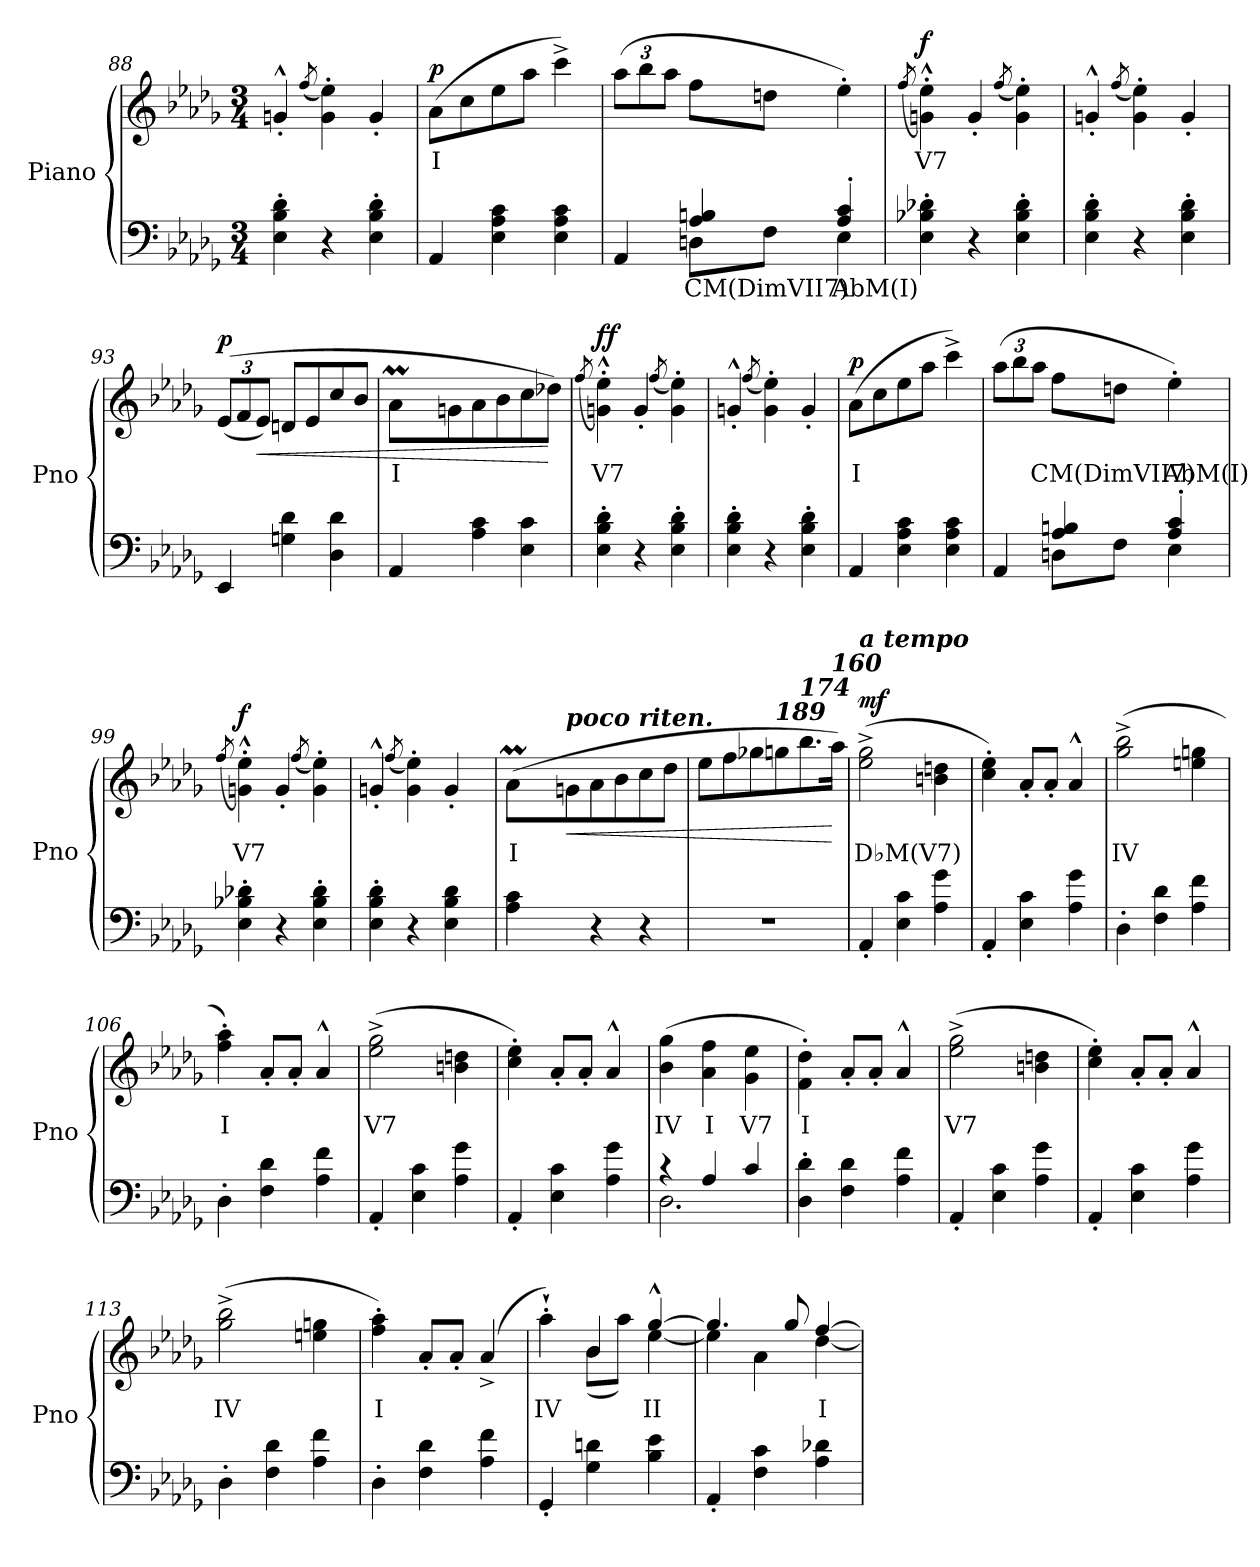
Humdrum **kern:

**kern	**text	**kern	**text	**dynam
*part1	*part1	*part1	*part1	*part1
*staff2	*staff2	*staff1	*staff1	*staff1/2
*I"Piano	*	*	*	*
*I'Pno	*	*	*	*
*clefF4	*	*clefG2	*	*
*k[b-e-a-d-g-]	*	*k[b-e-a-d-g-]	*	*
*M3/4	*	*M3/4	*	*
=88	=88	=88	=88	=88
4E-\' 4B-\' 4d-\'	.	4gn'^^/	.	.
.	.	(<8qff/	.	.
4r	.	4g\' 4ee-\')	.	.
4E-\' 4B-\' 4d-\'	.	4g'/	.	.
=89	=89	=89	=89	=89
!	!	!	!LO:LY:b	!LO:DY:b
4AA-/	.	(>8a-\L	I	p
.	.	8cc\	.	.
4E-\ 4A-\ 4c\	.	8ee-\	.	.
.	.	8aa-\J	.	.
4E-\ 4A-\ 4c\	.	4ccc^\)	.	.
=90	=90	=90	=90	=90
*^	*	*	*	*
*	*	*	*Xbrackettup	*	*
4AA-/	4ryy	.	(>12aa-\L	.	.
.	.	.	12bb-\	.	.
.	.	.	12aa-\J	.	.
!	!	!LO:LY:b	!	!	!
4A-/ 4Bn/	8Dn\L	CM(DimVII7)	8ff\L	.	.
.	8F\J	.	8ddn\J	.	.
!	!	!LO:LY:b	!	!	!
4A-/' 4c/'	4E-\	AbM(I)	4ee-'\)	.	.
*v	*v	*	*	*	*
=91	=91	=91	=91	=91
.	.	(<8qff/	.	.
!	!	!	!LO:LY:b	!LO:DY:b
4E-\' 4B-X\' 4d-X\'	.	4gn\'^^ 4ee-\'^^)	V7	f
4r	.	4g'/	.	.
.	.	(<8qff/	.	.
4E-\' 4B-\' 4d-\'	.	4g\' 4ee-\')	.	.
=92	=92	=92	=92	=92
4E-\' 4B-\' 4d-\'	.	4gn'^^/	.	.
.	.	(<8qff/	.	.
4r	.	4g\' 4ee-\')	.	.
4E-\' 4B-\' 4d-\'	.	4g'/	.	.
!!LO:LB:g=z
=93	=93	=93	=93	=93
!	!	!	!	!LO:DY:b
4EE-/	.	(<(>12e-/L	.	p
.	.	12f/	.	.
!	!	!	!	!LO:HP:b
.	.	12e-/J)	.	<
4Gn\ 4d-\	.	8dn/L	.	.
.	.	8e-/	.	.
4D-\ 4d-\	.	8cc/	.	.
.	.	8b-/J	.	.
!!LO:PB:g=z
=94	=94	=94	=94	=94
!	!	!	!LO:LY:b	!
*	*	*^	*	*
*	*	*	*brackettup	*	*
4AA-/	.	8a-M\L	24ryy	I	.
.	.	.	24b-yy	.	.
.	.	.	24a-yy	.	.
.	.	8gn\	2ryy	.	.
4A-\ 4c\	.	8a-\	.	.	.
.	.	8b-\	.	.	.
4E-\ 4c\	.	8cc\	.	.	.
.	.	8dd-X\J)	8ryy	.	[
*	*	*v	*v	*	*
=95	=95	=95	=95	=95
.	.	(<8qff/	.	.
!	!	!	!LO:LY:b	!LO:DY:b
4E-\' 4B-\' 4d-\'	.	4gn\'^^ 4ee-\'^^)	V7	ff
4r	.	4g'/	.	.
.	.	(<8qff/	.	.
4E-\' 4B-\' 4d-\'	.	4g\' 4ee-\')	.	.
=96	=96	=96	=96	=96
4E-\' 4B-\' 4d-\'	.	4gn'^^/	.	.
.	.	(<8qff/	.	.
4r	.	4g\' 4ee-\')	.	.
4E-\' 4B-\' 4d-\'	.	4g'/	.	.
=97	=97	=97	=97	=97
!	!	!	!LO:LY:b	!LO:DY:b
4AA-/	.	(>8a-\L	I	p
.	.	8cc\	.	.
4E-\ 4A-\ 4c\	.	8ee-\	.	.
.	.	8aa-\J	.	.
4E-\ 4A-\ 4c\	.	4ccc^\)	.	.
=98	=98	=98	=98	=98
*^	*	*	*	*
*	*	*	*Xbrackettup	*	*
4AA-/	4ryy	.	(>12aa-\L	.	.
.	.	.	12bb-\	.	.
.	.	.	12aa-\J	.	.
!	!	!	!	!LO:LY:b	!
4A-/ 4Bn/	8Dn\L	.	8ff\L	CM(DimVII7)	.
.	8F\J	.	8ddn\J	.	.
!	!	!	!	!LO:LY:b	!
4A-/' 4c/'	4E-\	.	4ee-'\)	AbM(I)	.
*v	*v	*	*	*	*
!!LO:LB:g=z
=99	=99	=99	=99	=99
.	.	(<8qff/	.	.
!	!	!	!LO:LY:b	!LO:DY:b
4E-\' 4B-X\' 4d-X\'	.	4gn\'^^ 4ee-\'^^)	V7	f
4r	.	4g'/	.	.
.	.	(<8qff/	.	.
4E-\' 4B-\' 4d-\'	.	4g\' 4ee-\')	.	.
!!LO:LB:g=z
=100	=100	=100	=100	=100
4E-\' 4B-\' 4d-\'	.	4gn'^^/	.	.
.	.	(<8qff/	.	.
4r	.	4g\' 4ee-\')	.	.
4E-\ 4B-\ 4d-\	.	4g'/	.	.
!!LO:LB:g=z
=101	=101	=101	=101	=101
!	!	!	!LO:LY:b	!
*	*	*^	*	*
*	*	*	*brackettup	*	*
4A-\ 4c\	.	(>8a-M\L	24ryy	I	.
.	.	.	24b-yy	.	.
.	.	.	24a-yy	.	.
!	!	!LO:TX:a:Bi:t=poco riten.	!	!	!
!	!	!	!	!	!LO:HP:b
.	.	8gn\	2ryy	.	<
4r	.	8a-\	.	.	.
.	.	8b-\	.	.	.
4r	.	8cc\	.	.	.
.	.	8dd-\J	8ryy	.	.
*	*	*v	*v	*	*
=102	=102	=102	=102	=102
2.r	.	8ee-\L	.	.
.	.	8ff\	.	.
.	.	8gg-X\	.	.
!	!	!LO:TX:a:Bi:t=189	!	!
.	.	8ggn\	.	.
!	!	!LO:TX:a:Bi:t=174	!	!
.	.	8.bb-\	.	.
!	!	!LO:TX:a:Bi:t=160	!	!
.	.	16aa-\Jk)	.	[
=103	=103	=103	=103	=103
!	!	!LO:TX:a:Bi:t=a tempo	!	!
!	!	!	!LO:LY:b	!LO:DY:b
4AA-'/	.	(>2ee-\^ 2gg-\^	D♭M(V7)	mf
4E-\ 4c\	.	.	.	.
4A-\ 4g-\	.	4bn\ 4ddn\	.	.
=104	=104	=104	=104	=104
4AA-'/	.	4cc\' 4ee-\')	.	.
4E-\ 4c\	.	8a-'/L	.	.
.	.	8a-'/J	.	.
4A-\ 4g-\	.	4a-^^/	.	.
=105	=105	=105	=105	=105
!	!	!	!LO:LY:b	!
4D-'\	.	(>2gg-\^ 2bb-\^	IV	.
4F\ 4d-\	.	.	.	.
4A-\ 4f\	.	4een\ 4ggn\	.	.
=106	=106	=106	=106	=106
!	!	!	!LO:LY:b	!
4D-'\	.	4ff\' 4aa-\')	I	.
4F\ 4d-\	.	8a-'/L	.	.
.	.	8a-'/J	.	.
4A-\ 4f\	.	4a-^^/	.	.
=107	=107	=107	=107	=107
!	!	!	!LO:LY:b	!
4AA-'/	.	(>2ee-\^ 2gg-\^	V7	.
4E-\ 4c\	.	.	.	.
4A-\ 4g-\	.	4bn\ 4ddn\	.	.
=108	=108	=108	=108	=108
4AA-'/	.	4cc\' 4ee-\')	.	.
4E-\ 4c\	.	8a-'/L	.	.
.	.	8a-'/J	.	.
4A-\ 4g-\	.	4a-^^/	.	.
!!LO:LB:g=z
=109	=109	=109	=109	=109
*^	*	*	*	*
!	!	!	!	!LO:LY:b	!
4r	2.D-\	.	(>4b-\ 4gg-\	IV	.
!	!	!	!	!LO:LY:b	!
4A-/	.	.	4a-\ 4ff\	I	.
!	!	!	!	!LO:LY:b	!
4c/	.	.	4g-\ 4ee-\	V7	.
*v	*v	*	*	*	*
!!LO:PB:g=z
=110	=110	=110	=110	=110
!	!	!	!LO:LY:b	!
4D-\' 4d-\'	.	4f\' 4dd-\')	I	.
4F\ 4d-\	.	8a-'/L	.	.
.	.	8a-'/J	.	.
4A-\ 4f\	.	4a-^^/	.	.
=111	=111	=111	=111	=111
!	!	!	!LO:LY:b	!
4AA-'/	.	(>2ee-\^ 2gg-\^	V7	.
4E-\ 4c\	.	.	.	.
4A-\ 4g-\	.	4bn\ 4ddn\	.	.
=112	=112	=112	=112	=112
4AA-'/	.	4cc\' 4ee-\')	.	.
4E-\ 4c\	.	8a-'/L	.	.
.	.	8a-'/J	.	.
4A-\ 4g-\	.	4a-^^/	.	.
=113	=113	=113	=113	=113
!	!	!	!LO:LY:b	!
4D-'\	.	(>2gg-\^ 2bb-\^	IV	.
4F\ 4d-\	.	.	.	.
4A-\ 4f\	.	4een\ 4ggn\	.	.
=114	=114	=114	=114	=114
!	!	!	!LO:LY:b	!
4D-'\	.	4ff\' 4aa-\')	I	.
4F\ 4d-\	.	8a-'/L	.	.
.	.	8a-'/J	.	.
4A-\ 4f\	.	(>4a-^/	.	.
=115	=115	=115	=115	=115
!	!	!	!LO:LY:b	!
*	*	*^	*	*
4GG-'/	.	4aa-'`\)	4ryy	IV	.
4G-\ 4dn\	.	4b-/	(>8b-\L	.	.
.	.	.	8aa-\J)	.	.
!	!	!	!	!LO:LY:b	!
4B-\ 4e-\	.	[4gg-^^/	[4ee-\	II	.
=116	=116	=116	=116	=116	=116
4AA-'/	.	4.gg-/]	4ee-\]	.	.
4F\ 4c\	.	.	4a-\	.	.
.	.	8gg-/	.	.	.
!	!	!	!	!LO:LY:b	!
4A-\ 4d-X\	.	[4ff/	[4dd-\	I	.
*	*	*v	*v	*	*
=	=	=	=	=
*-	*-	*-	*-	*-
